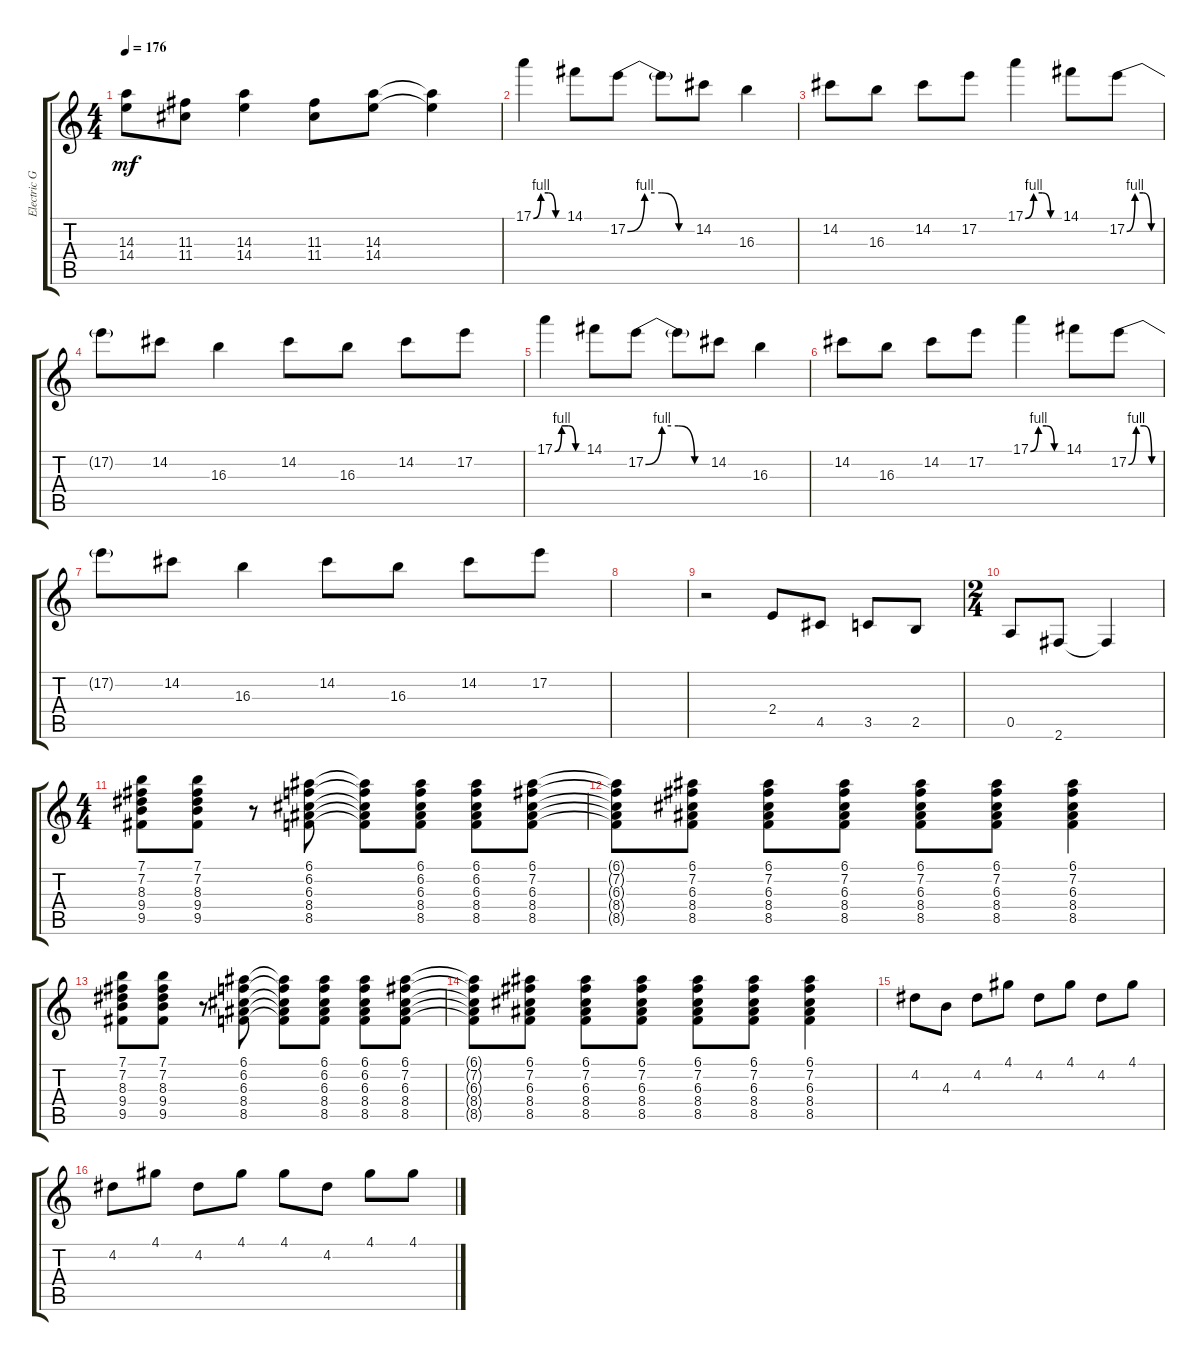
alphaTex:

\track ("Electric Guitar" "Electric G") {instrument overdrivenguitar}
\staff {score tabs}
\tuning (E4 B3 G3 D3 A2 E2) {hide}
\ts (4 4)
\tempo 176
\clef g2
\ks c
(14.3{t} 14.4{t}).8{dy mf} (11.3 11.4).8 (14.3 14.4).4 (11.3 11.4).8 (14.3 14.4).8 (14.3{t} 14.4{t}).4 |
17.1{be (custom 0 0 15 4 30 4 45 0 60 0)}.4 14.1.8 17.2{be (custom 0 0 15 4 30 4 45 0 60 0)}.8 17.2{t}.8 14.2.8 16.3.4 |
14.2.8 16.3.8 14.2.8 17.2.8 17.1{be (custom 0 0 15 4 30 4 45 0 60 0)}.4 14.1.8 17.2{be (custom 0 0 15 4 30 4 45 0 60 0)}.8 |
17.2{t}.8 14.2.8 16.3.4 14.2.8 16.3.8 14.2.8 17.2.8 |
17.1{be (custom 0 0 15 4 30 4 45 0 60 0)}.4 14.1.8 17.2{be (custom 0 0 15 4 30 4 45 0 60 0)}.8 17.2{t}.8 14.2.8 16.3.4 |
14.2.8 16.3.8 14.2.8 17.2.8 17.1{be (custom 0 0 15 4 30 4 45 0 60 0)}.4 14.1.8 17.2{be (custom 0 0 15 4 30 4 45 0 60 0)}.8 |
17.2{t}.8 14.2.8 16.3.4 14.2.8 16.3.8 14.2.8 17.2.8 |
|
r.2 2.4.8 4.5.8 3.5.8 2.5.8 |
\ts (2 4)
0.5.8 2.6.8 2.6{t}.4 |
\ts (4 4)
(7.1 7.2 8.3 9.4 9.5).8 (7.1 7.2 8.3 9.4 9.5).8 r.8 (6.1 6.2 6.3 8.4 8.5).8 (6.1{t} 6.2{t} 6.3{t} 8.4{t} 8.5{t}).8 (6.1 6.2 6.3 8.4 8.5).8 (6.1 6.2 6.3 8.4 8.5).8 (6.1 7.2 6.3 8.4 8.5).8 |
(6.1{t} 7.2{t} 6.3{t} 8.4{t} 8.5{t}).8 (6.1 7.2 6.3 8.4 8.5).8 (6.1 7.2 6.3 8.4 8.5).8 (6.1 7.2 6.3 8.4 8.5).8 (6.1 7.2 6.3 8.4 8.5).8 (6.1 7.2 6.3 8.4 8.5).8 (6.1 7.2 6.3 8.4 8.5).4 |
(7.1 7.2 8.3 9.4 9.5).8 (7.1 7.2 8.3 9.4 9.5).8 r.8 (6.1 6.2 6.3 8.4 8.5).8 (6.1{t} 6.2{t} 6.3{t} 8.4{t} 8.5{t}).8 (6.1 6.2 6.3 8.4 8.5).8 (6.1 6.2 6.3 8.4 8.5).8 (6.1 7.2 6.3 8.4 8.5).8 |
(6.1{t} 7.2{t} 6.3{t} 8.4{t} 8.5{t}).8 (6.1 7.2 6.3 8.4 8.5).8 (6.1 7.2 6.3 8.4 8.5).8 (6.1 7.2 6.3 8.4 8.5).8 (6.1 7.2 6.3 8.4 8.5).8 (6.1 7.2 6.3 8.4 8.5).8 (6.1 7.2 6.3 8.4 8.5).4 |
4.2.8 4.3.8 4.2.8 4.1.8 4.2.8 4.1.8 4.2.8 4.1.8 |
4.2.8 4.1.8 4.2.8 4.1.8 4.1.8 4.2.8 4.1.8 4.1.8
